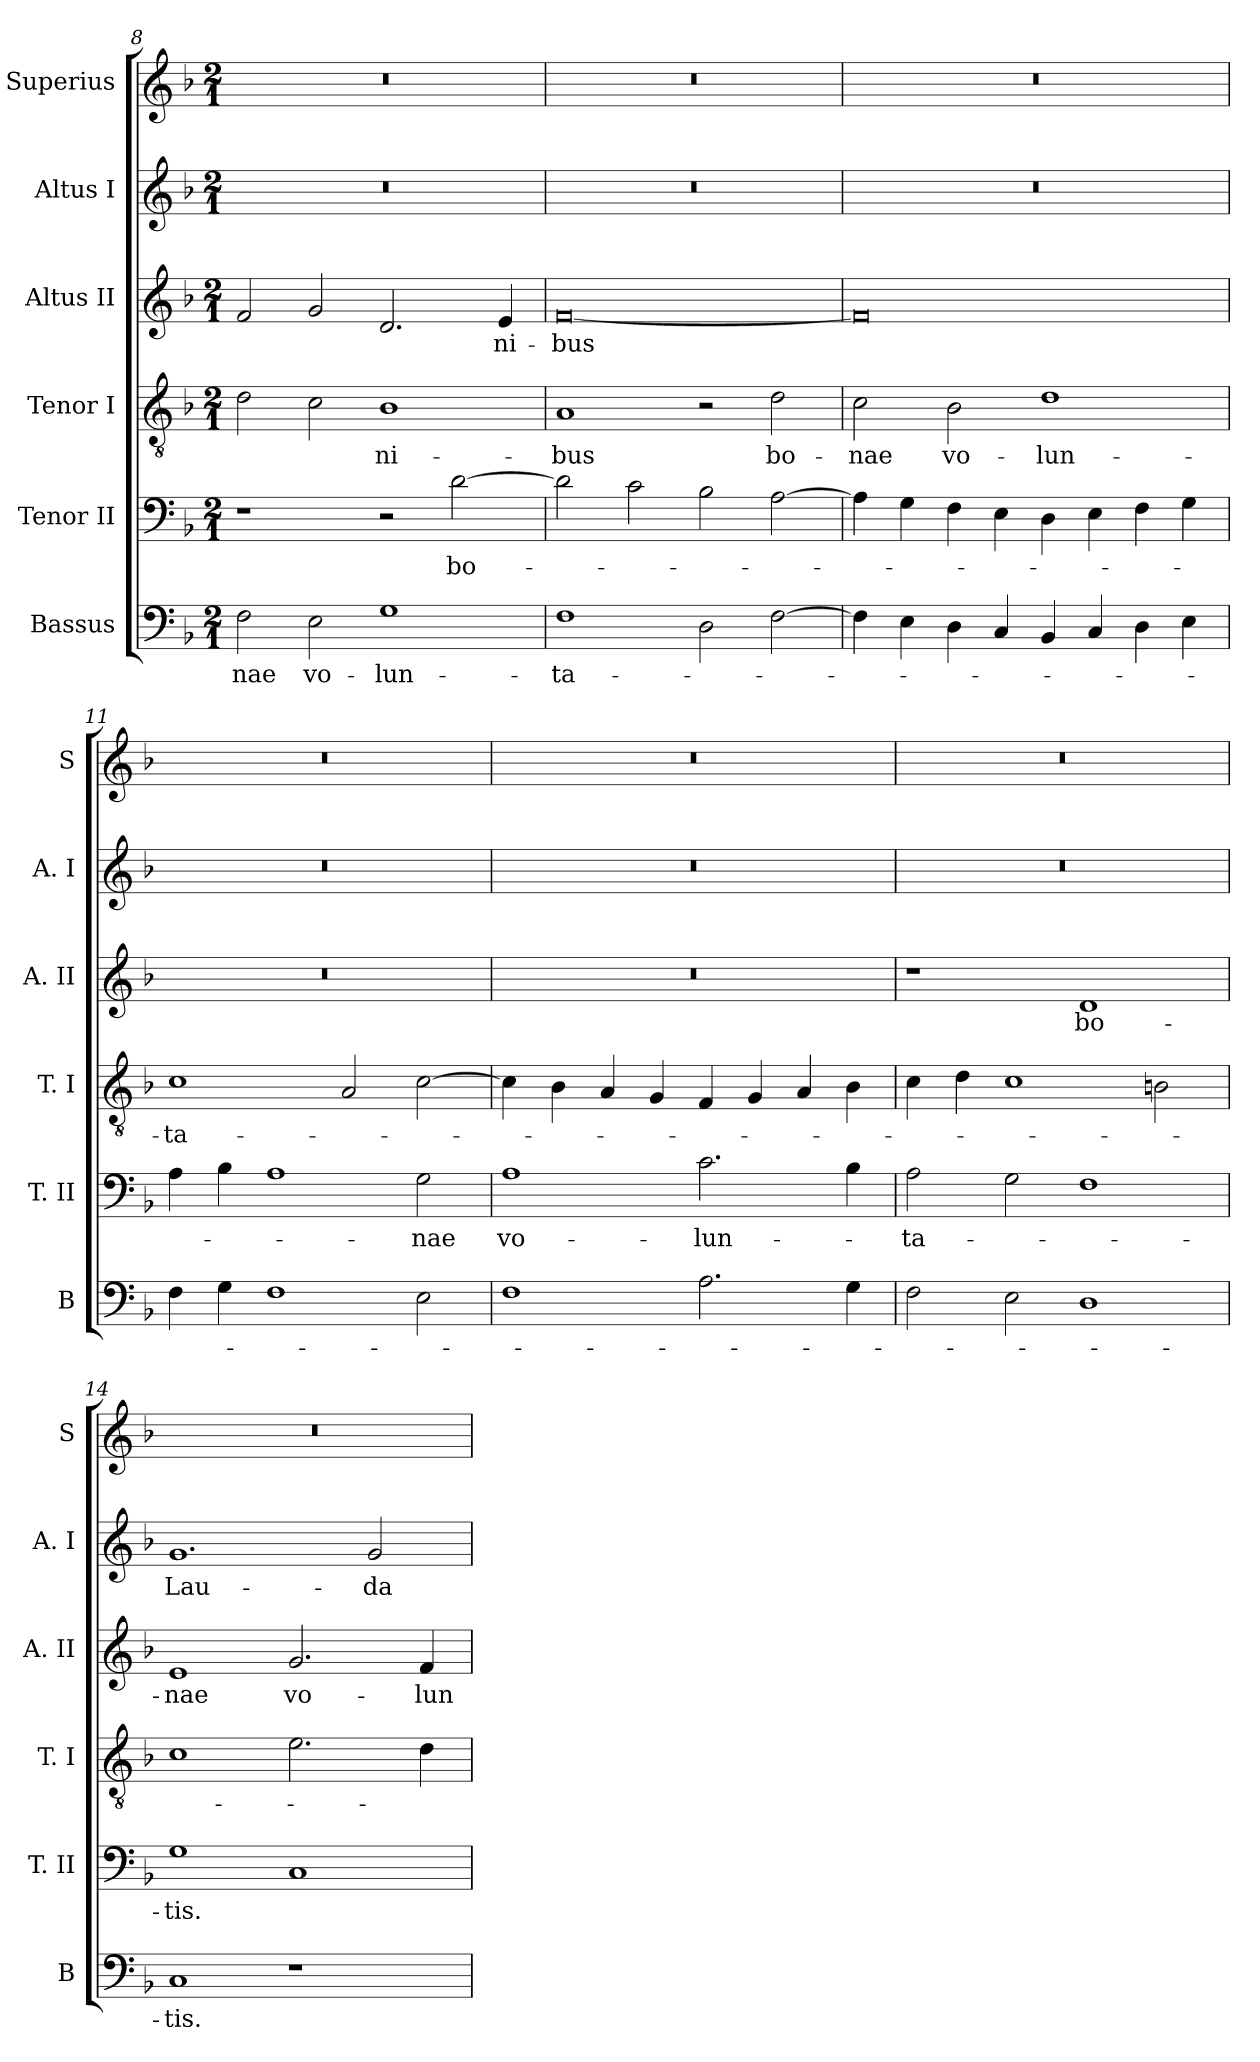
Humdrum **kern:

**kern	**text	**kern	**text	**kern	**text	**kern	**text	**kern	**text	**kern
*part6	*part6	*part5	*part5	*part4	*part4	*part3	*part3	*part2	*part2	*part1
*staff6	*staff6	*staff5	*staff5	*staff4	*staff4	*staff3	*staff3	*staff2	*staff2	*staff1
*I"Bassus	*	*I"Tenor II	*	*I"Tenor I	*	*I"Altus II	*	*I"Altus I	*	*I"Superius
*I'B	*	*I'T. II	*	*I'T. I	*	*I'A. II	*	*I'A. I	*	*I'S
*clefF4	*	*clefF4	*	*clefGv2	*	*clefG2	*	*clefG2	*	*clefG2
*k[b-]	*	*k[b-]	*	*k[b-]	*	*k[b-]	*	*k[b-]	*	*k[b-]
*F:	*	*F:	*	*F:	*	*F:	*	*F:	*	*F:
*M2/1	*	*M2/1	*	*M2/1	*	*M2/1	*	*M2/1	*	*M2/1
=8	=8	=8	=8	=8	=8	=8	=8	=8	=8	=8
2F	-nae	1r	.	2d	.	2f	.	0r	.	0r
2E	vo-	.	.	2c	.	2g	.	.	.	.
1G	-lun-	2r	.	1B-	-ni-	2.d	.	.	.	.
.	.	[2d	bo-	.	.	.	.	.	.	.
.	.	.	.	.	.	4e	-ni-	.	.	.
=9	=9	=9	=9	=9	=9	=9	=9	=9	=9	=9
1F	-ta-	2d]	.	1A	-bus	[0f	-bus	0r	.	0r
.	.	2c	.	.	.	.	.	.	.	.
2D	.	2B-	.	2r	.	.	.	.	.	.
[2F	.	[2A	.	2d	bo-	.	.	.	.	.
=10	=10	=10	=10	=10	=10	=10	=10	=10	=10	=10
4F]	.	4A]	.	2c	-nae	0f]	.	0r	.	0r
4E	.	4G	.	.	.	.	.	.	.	.
4D	.	4F	.	2B-	vo-	.	.	.	.	.
4C	.	4E	.	.	.	.	.	.	.	.
4BB-	.	4D	.	1d	-lun-	.	.	.	.	.
4C	.	4E	.	.	.	.	.	.	.	.
4D	.	4F	.	.	.	.	.	.	.	.
4E	.	4G	.	.	.	.	.	.	.	.
=11	=11	=11	=11	=11	=11	=11	=11	=11	=11	=11
4F	.	4A	.	1c	-ta-	0r	.	0r	.	0r
4G	.	4B-	.	.	.	.	.	.	.	.
1F	.	1A	.	.	.	.	.	.	.	.
.	.	.	.	2A	.	.	.	.	.	.
2E	.	2G	-nae	[2c	.	.	.	.	.	.
=12	=12	=12	=12	=12	=12	=12	=12	=12	=12	=12
1F	.	1A	vo-	4c]	.	0r	.	0r	.	0r
.	.	.	.	4B-	.	.	.	.	.	.
.	.	.	.	4A	.	.	.	.	.	.
.	.	.	.	4G	.	.	.	.	.	.
2.A	.	2.c	-lun-	4F	.	.	.	.	.	.
.	.	.	.	4G	.	.	.	.	.	.
.	.	.	.	4A	.	.	.	.	.	.
4G	.	4B-	.	4B-	.	.	.	.	.	.
=13	=13	=13	=13	=13	=13	=13	=13	=13	=13	=13
2F	.	2A	-ta-	4c	.	1r	.	0r	.	0r
.	.	.	.	4d	.	.	.	.	.	.
2E	.	2G	.	1c	.	.	.	.	.	.
1D	.	1F	.	.	.	1d	bo-	.	.	.
.	.	.	.	2Bn	.	.	.	.	.	.
=14	=14	=14	=14	=14	=14	=14	=14	=14	=14	=14
1C	-tis.	1G	-tis.	1c	.	1e	-nae	1.g	Lau-	0r
1r	.	1C	.	2.e	.	2.g	vo-	.	.	.
.	.	.	.	.	.	.	.	2g	-da-	.
.	.	.	.	4d	.	4f	-lun-	.	.	.
=	=	=	=	=	=	=	=	=	=	=
*-	*-	*-	*-	*-	*-	*-	*-	*-	*-	*-
